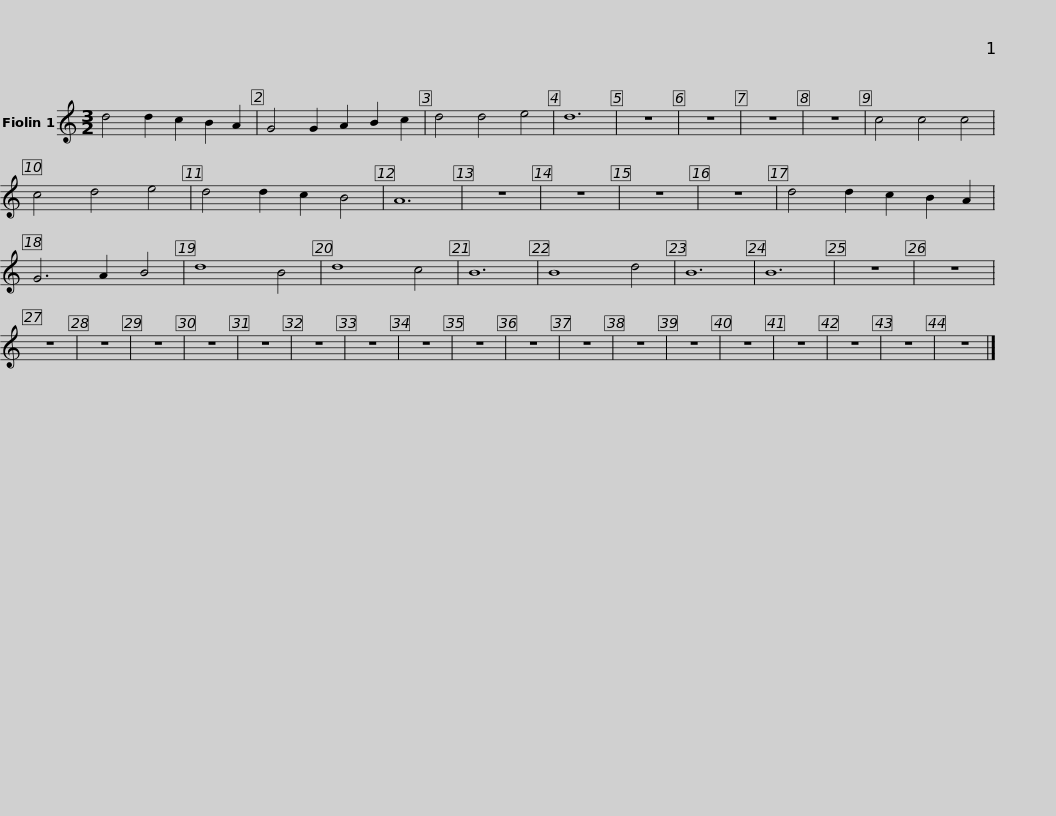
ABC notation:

X:1
L:1/8
M:3/2
I:linebreak $
K:C
V:1 treble
V:1
 d4 d2 c2 B2 A2 | G4 G2 A2 B2 c2 | d4 d4 e4 | d12 | z12 | %5
 z12 | z12 | z12 | c4 c4 c4 | c4 d4 e4 | %10
 d4 d2 c2 B4 | A12 | z12 | z12 | z12 | %15
 z12 |$ d4 d2 c2 B2 A2 | G6 A2 B4 | d8 B4 | d8 c4 | %20
 B12 | B8 d4 | B12 | B12 | z12 | %25
 z12 | z12 | z12 | z12 | z12 | %30
 z12 | z12 | z12 | z12 | z12 | %35
 z12 | z12 | z12 | z12 | z12 | %40
 z12 | z12 | z12 | z12 |] %44
